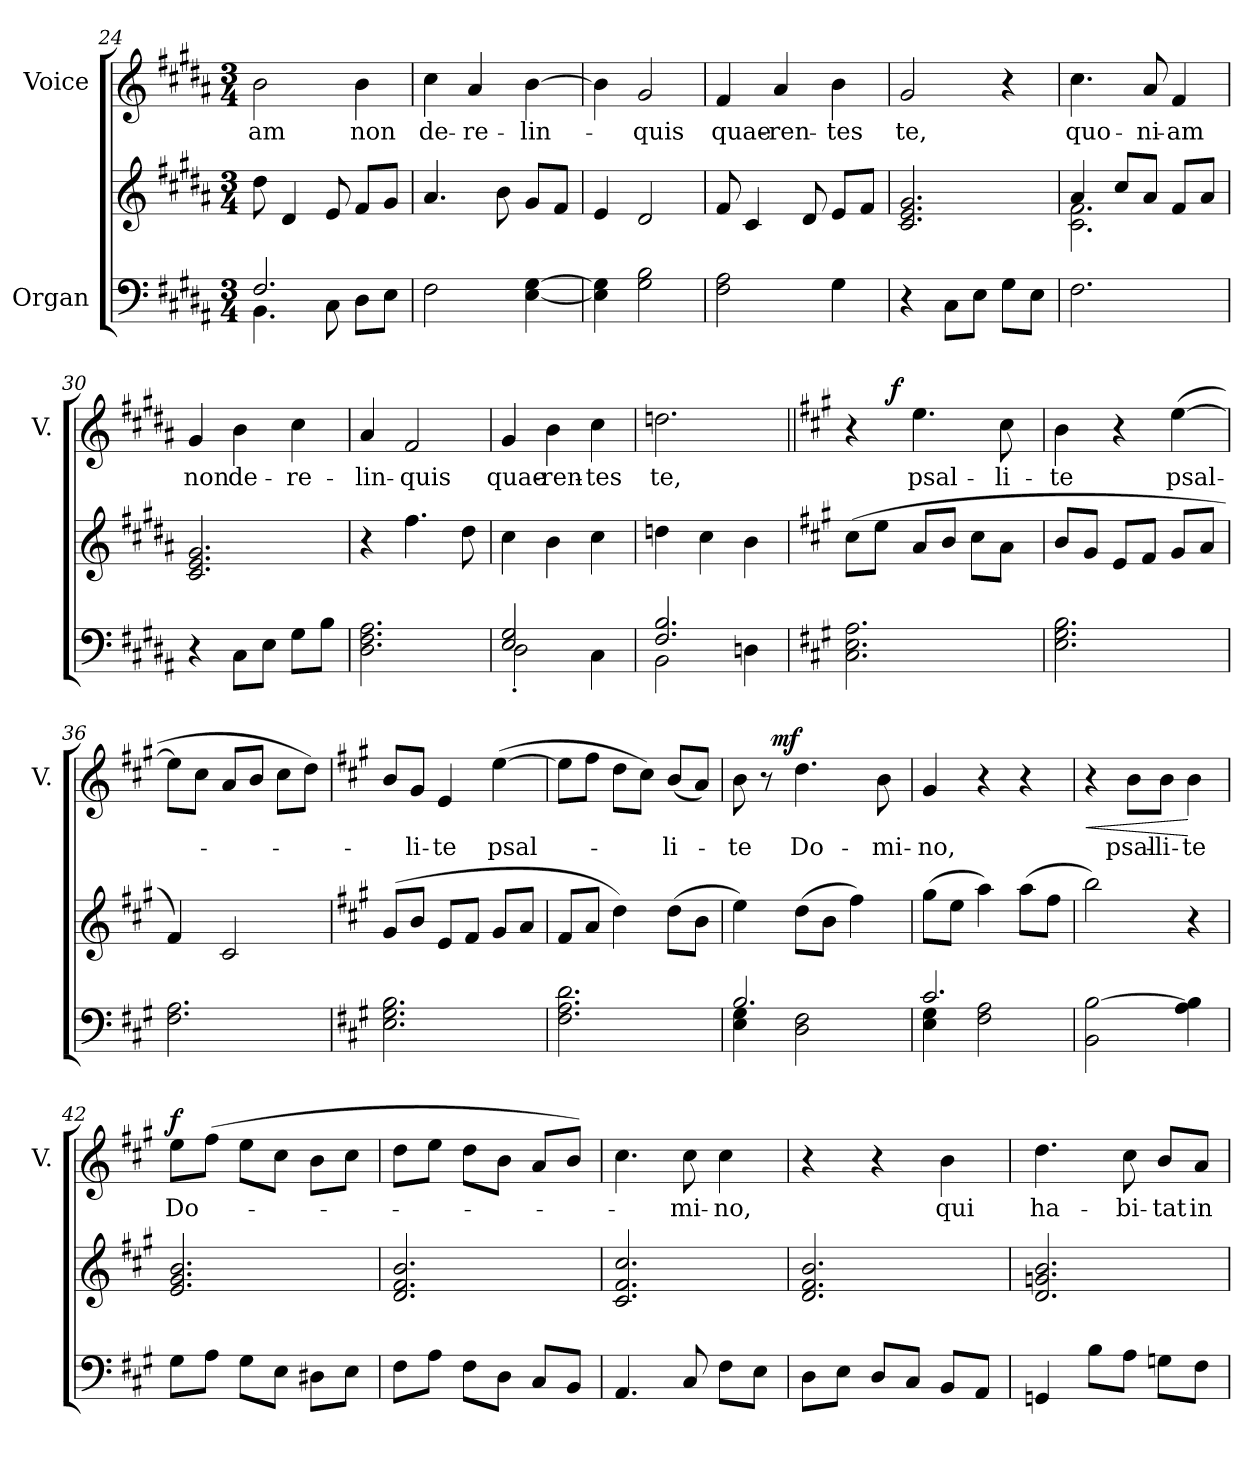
**kern	**kern	**kern	**text	**dynam
*part2	*part2	*part1	*part1	*part1
*staff3	*staff2	*staff1	*staff1	*staff1
*I"Organ	*	*I"Voice	*	*
*	*	*I'V.	*	*
*clefF4	*clefG2	*clefG2	*	*
*k[f#c#g#d#a#]	*k[f#c#g#d#a#]	*k[f#c#g#d#a#]	*	*
*B:	*B:	*B:	*	*
*M3/4	*M3/4	*M3/4	*	*
=24	=24	=24	=24	=24
*^	*	*	*	*
!	!	!	!	!LO:LY:b:cj	!
2.F#/	4.BB\	8dd#\	2b\	-am	.
.	.	4d#/	.	.	.
.	8C#\	8e/	.	.	.
!	!	!	!	!LO:LY:b:cj	!
.	8D#\L	8f#/L	4b\	non	.
.	8E\J	8g#/J	.	.	.
=25	=25	=25	=25	=25	=25
!	!	!	!	!LO:LY:b:cj	!
*v	*v	*	*	*	*
2F#\	4.a#/	4cc#\	de-	.
!	!	!	!LO:LY:b:cj	!
.	.	4a#/	-re-	.
.	8b\	.	.	.
!	!	!	!LO:LY:b:cj	!
[<4E\ [>4G#\	8g#/L	[>4b\	-lin-	.
.	8f#/J	.	.	.
=26	=26	=26	=26	=26
4E\] 4G#\]	4e/	4b\]	.	.
!	!	!	!LO:LY:b:cj	!
2B\ 2G#\	2d#/	2g#/	-quis	.
=27	=27	=27	=27	=27
!	!	!	!LO:LY:b:cj	!
2A#\ 2F#\	8f#/	4f#/	quae-	.
.	4c#/	.	.	.
!	!	!	!LO:LY:b:cj	!
.	.	4a#/	-ren-	.
.	8d#/	.	.	.
!	!	!	!LO:LY:b:cj	!
4G#\	8e/L	4b\	-tes	.
.	8f#/J	.	.	.
=28	=28	=28	=28	=28
!	!	!	!LO:LY:b:cj	!
4r	2.e/ 2.c#/ 2.g#/	2g#/	te,	.
8C#\L	.	.	.	.
8E\J	.	.	.	.
8G#\L	.	4r	.	.
8E\J	.	.	.	.
=29	=29	=29	=29	=29
*	*^	*	*	*
!	!	!	!	!LO:LY:b:cj	!
2.F#\	4a#/	2.c#\ 2.f#\	4.cc#\	quo-	.
.	8cc#/L	.	.	.	.
!	!	!	!	!LO:LY:b	!
.	8a#/J	.	8a#/	-ni-	.
!	!	!	!	!LO:LY:b:rj	!
.	8f#/L	.	4f#/	-am	.
.	8a#/J	.	.	.	.
*	*v	*v	*	*	*
!!LO:LB:g=z
=30	=30	=30	=30	=30
!	!	!	!LO:LY:b:cj	!
4r	2.c#/ 2.e/ 2.g#/	4g#/	non	.
!	!	!	!LO:LY:b:cj	!
8C#\L	.	4b\	de-	.
8E\J	.	.	.	.
!	!	!	!LO:LY:b:cj	!
8G#\L	.	4cc#\	-re-	.
8B\J	.	.	.	.
=31	=31	=31	=31	=31
!	!	!	!LO:LY:b	!
2.D#\ 2.A#\ 2.F#\	4r	4a#/	-lin-	.
!	!	!	!LO:LY:b:rj	!
.	4.ff#\	2f#/	-quis	.
.	8dd#\	.	.	.
=32	=32	=32	=32	=32
*^	*	*	*	*
!	!	!	!	!LO:LY:b	!
2G#/ 2E/	2D#'>\	4cc#\	4g#/	quae-	.
!	!	!	!	!LO:LY:b:cj	!
.	.	4b\	4b\	-ren-	.
!	!	!	!	!LO:LY:b:rj	!
4ryy	4C#\	4cc#\	4cc#\	-tes	.
=33	=33	=33	=33	=33	=33
!	!	!	!	!LO:LY:b:cj	!
2.B/ 2.F#/	2BB\	4ddn\	2.ddn\	te,	.
.	.	4cc#\	.	.	.
.	4Dn\	4b\	.	.	.
*v	*v	*	*	*	*
=34	=34	=34||	=34||	=34||
*k[f#c#g#]	*k[f#c#g#]	*k[f#c#g#]	*	*
*A:	*A:	*A:	*	*
*	*	*^	*	*
2.E\ 2.A\ 2.C#\	(>8cc#\L	4r	8ryy	.	.
.	8ee\J	.	32.ryy	.	.
!	!	!	!	!	!LO:DY:a
.	.	.	2ryy	.	f
!	!	!	!	!LO:LY:b:cj	!
.	8a/L	4.ee\	.	psal-	.
.	8b/J	.	.	.	.
.	8cc#\L	.	.	.	.
!	!	!	!	!LO:LY:b:cj	!
.	8a\J	8cc#\	.	-li-	.
.	.	.	16ryy	.	.
.	.	.	64ryy	.	.
=35	=35	=35	=35	=35	=35
!	!	!	!	!LO:LY:b:cj	!
*	*	*v	*v	*	*
2.G#\ 2.B\ 2.E\	8b/L	4b\	-te	.
.	8g#/J	.	.	.
.	8e/L	4r	.	.
.	8f#/J	.	.	.
!	!	!	!LO:LY:b:cj	!
.	8g#/L	(>[>4ee\	psal-	.
.	8a/J	.	.	.
=36	=36	=36	=36	=36
2.A\ 2.F#\	4f#/)	8ee\L]	.	.
.	.	8cc#\J	.	.
.	2c#/	8a/L	.	.
.	.	8b/J	.	.
.	.	8cc#\L	.	.
.	.	8dd\J)	.	.
!!LO:LB:g=z
=37	=37	=37	=37	=37
*k[f#c#g#]	*k[f#c#g#]	*k[f#c#g#]	*	*
*A:	*A:	*A:	*	*
2.B\ 2.G#\ 2.E\	(>8g#/L	8b/L	.	.
!	!	!	!LO:LY:b	!
.	8b/J	8g#/J	-li-	.
!	!	!	!LO:LY:b:rj	!
.	8e/L	4e/	-te	.
.	8f#/J	.	.	.
!	!	!	!LO:LY:b:cj	!
.	8g#/L	(>[>4ee\	psal-	.
.	8a/J	.	.	.
=38	=38	=38	=38	=38
2.d\ 2.A\ 2.F#\	8f#/L	8ee\L]	.	.
.	8a/J	8ff#\J	.	.
.	4dd\)	8dd\L	.	.
.	.	8cc#\J)	.	.
!	!	!	!LO:LY:b:cj	!
.	(>8dd\L	(<8b/L	-li-	.
.	8b\J	8a/J)	.	.
=39	=39	=39	=39	=39
*^	*	*	*	*
!	!	!	!	!LO:LY:b:cj	!
*	*	*	*^	*	*
2.B/	4E\ 4G#\	4ee\)	8b\	8ryy	-te	.
.	.	.	8r	32ryy	.	.
!	!	!	!	!	!	!LO:DY:a
.	.	.	.	2ryy	.	mf
!	!	!	!	!	!LO:LY:b:cj	!
.	2F#\ 2D\	(>8dd\L	4.dd\	.	Do-	.
.	.	8b\J	.	.	.	.
.	.	4ff#\)	.	.	.	.
!	!	!	!	!	!LO:LY:b:cj	!
.	.	.	8b\	.	-mi-	.
.	.	.	.	16.ryy	.	.
=40	=40	=40	=40	=40	=40	=40
!	!	!	!	!	!LO:LY:b:cj	!
*	*	*	*v	*v	*	*
2.c#/	4E\ 4G#\	(>8gg#\L	4g#/	-no,	.
.	.	8ee\J	.	.	.
.	2A\ 2F#\	4aa\)	4r	.	.
.	.	(>8aa\L	4r	.	.
.	.	8ff#\J	.	.	.
*v	*v	*	*	*	*
=41	=41	=41	=41	=41
!	!	!	!	!LO:HP:b
2BB\ [>2B\	2bb\)	4r	.	<
!	!	!	!LO:LY:b	!
.	.	8b\L	psal-	.
!	!	!	!LO:LY:b:cj	!
.	.	8b\J	-li-	.
!	!	!	!LO:LY:b:rj	!
4A\ 4B\]	4r	4b\	-te	[
=42	=42	=42	=42	=42
!	!	!	!LO:LY:b:cj	!LO:DY:a
8G#\L	2.e/ 2.g#/ 2.b/	8ee\L	Do-	f
8A\J	.	(>8ff#\J	.	.
8G#\L	.	8ee\L	.	.
8E\J	.	8cc#\J	.	.
8D#X\L	.	8b\L	.	.
8E\J	.	8cc#\J	.	.
=43	=43	=43	=43	=43
8F#\L	2.d/ 2.f#/ 2.b/	8dd\L	.	.
8A\J	.	8ee\J	.	.
8F#\L	.	8dd\L	.	.
8D\J	.	8b\J	.	.
8C#/L	.	8a/L	.	.
8BB/J	.	8b/J)	.	.
!!LO:LB:g=z
=44	=44	=44	=44	=44
4.AA/	2.c#/ 2.f#/ 2.cc#/	4.cc#\	.	.
!	!	!	!LO:LY:b	!
8C#/	.	8cc#\	-mi-	.
!	!	!	!LO:LY:b:cj	!
8F#\L	.	4cc#\	-no,	.
8E\J	.	.	.	.
=45	=45	=45	=45	=45
8D\L	2.d/ 2.f#/ 2.b/	4r	.	.
8E\J	.	.	.	.
8D/L	.	4r	.	.
8C#/J	.	.	.	.
!	!	!	!LO:LY:b:cj	!
8BB/L	.	4b\	qui	.
8AA/J	.	.	.	.
=46	=46	=46	=46	=46
!	!	!	!LO:LY:b:cj	!
4GGn/	2.d/ 2.gn/ 2.b/	4.dd\	ha-	.
8B\L	.	.	.	.
!	!	!	!LO:LY:b	!
8A\J	.	8cc#\	-bi-	.
!	!	!	!LO:LY:b:rj	!
8Gn\L	.	8b/L	-tat	.
!	!	!	!LO:LY:b:cj	!
8F#\J	.	8a/J	in	.
=	=	=	=	=
*-	*-	*-	*-	*-
